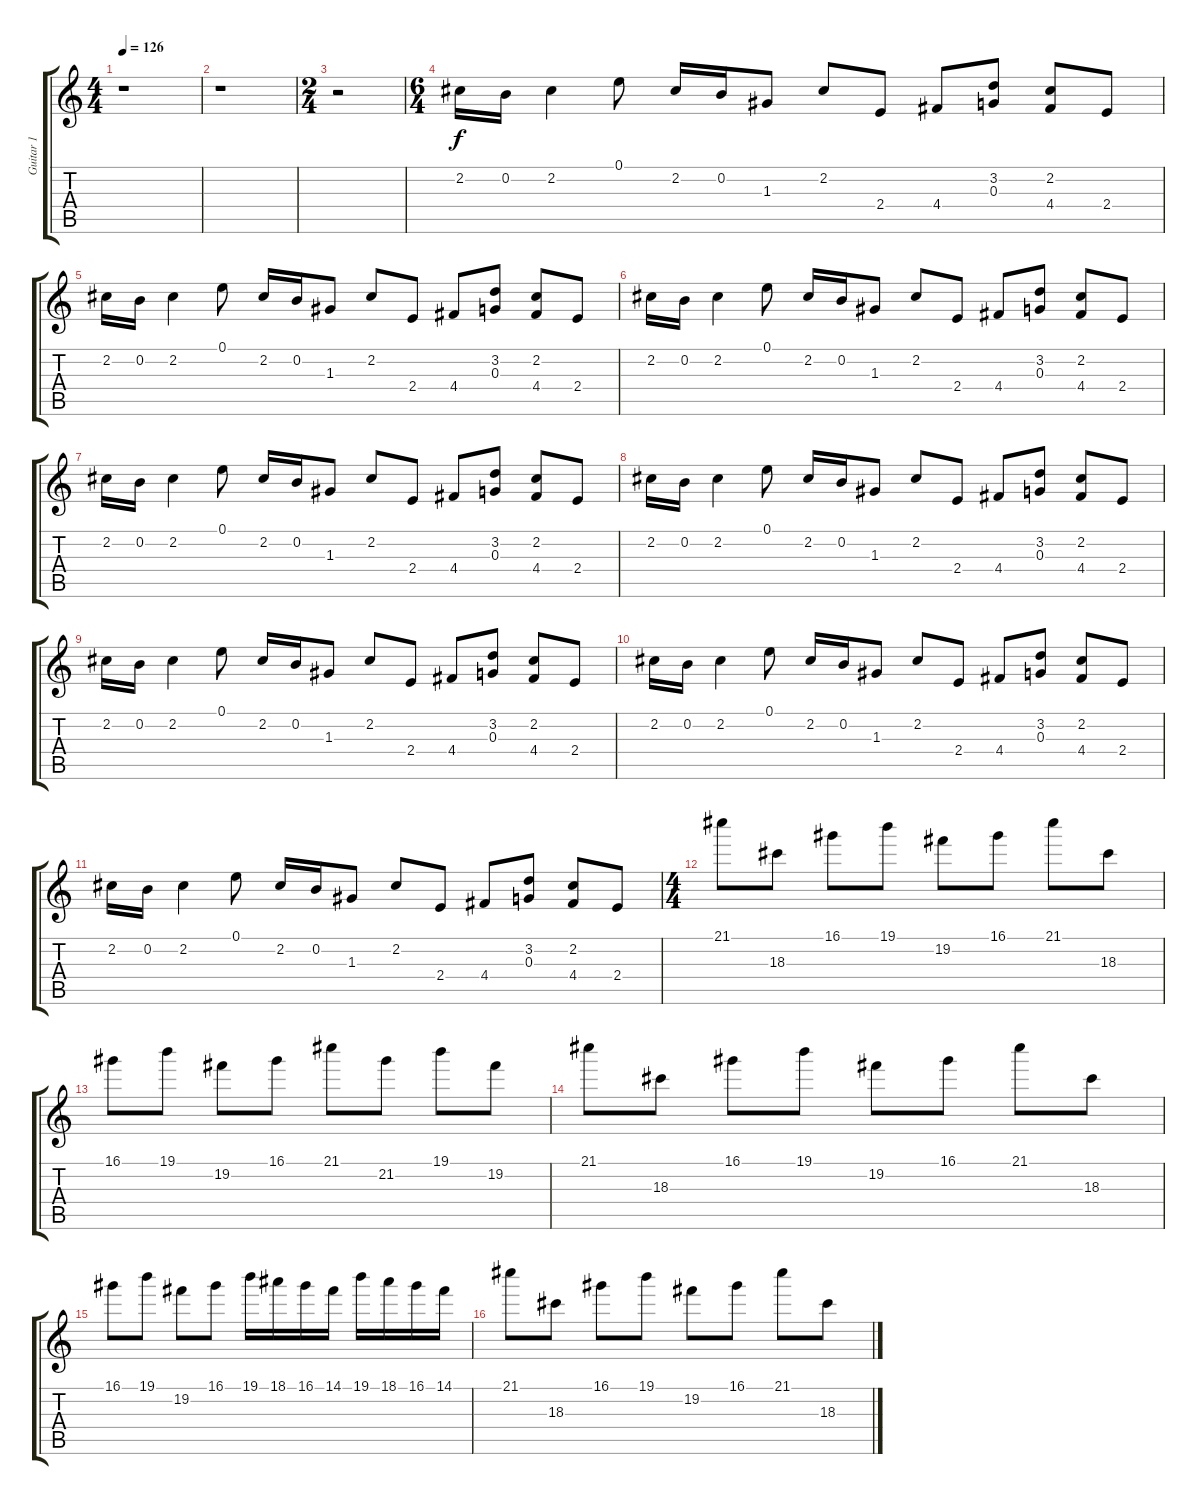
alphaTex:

\track ("Guitar 1" "Guitar 1") {instrument electricguitarclean}
\staff {score tabs}
\tuning (E4 B3 G3 D3 A2 E2) {hide}
\ts (4 4)
\tempo 126
\clef g2
\ks c
r.1{dy f} |
r.1 |
\ts (2 4)
r.2 |
\ts (6 4)
2.2.16{instrument distortionguitar} 0.2.16 2.2.4 0.1.8 2.2.16 0.2.16 1.3.8 2.2.8 2.4.8 4.4.8 (3.2 0.3).8 (2.2 4.4).8 2.4.8 |
2.2.16{instrument distortionguitar} 0.2.16 2.2.4 0.1.8 2.2.16 0.2.16 1.3.8 2.2.8 2.4.8 4.4.8 (3.2 0.3).8 (2.2 4.4).8 2.4.8 |
2.2.16{instrument distortionguitar} 0.2.16 2.2.4 0.1.8 2.2.16 0.2.16 1.3.8 2.2.8 2.4.8 4.4.8 (3.2 0.3).8 (2.2 4.4).8 2.4.8 |
2.2.16{instrument distortionguitar} 0.2.16 2.2.4 0.1.8 2.2.16 0.2.16 1.3.8 2.2.8 2.4.8 4.4.8 (3.2 0.3).8 (2.2 4.4).8 2.4.8 |
2.2.16 0.2.16 2.2.4 0.1.8 2.2.16 0.2.16 1.3.8 2.2.8 2.4.8 4.4.8 (3.2 0.3).8 (2.2 4.4).8 2.4.8 |
2.2.16 0.2.16 2.2.4 0.1.8 2.2.16 0.2.16 1.3.8 2.2.8 2.4.8 4.4.8 (3.2 0.3).8 (2.2 4.4).8 2.4.8 |
2.2.16 0.2.16 2.2.4 0.1.8 2.2.16 0.2.16 1.3.8 2.2.8 2.4.8 4.4.8 (3.2 0.3).8 (2.2 4.4).8 2.4.8 |
2.2.16 0.2.16 2.2.4 0.1.8 2.2.16 0.2.16 1.3.8 2.2.8 2.4.8 4.4.8 (3.2 0.3).8 (2.2 4.4).8 2.4.8 |
\ts (4 4)
21.1.8 18.3.8 16.1.8 19.1.8 19.2.8 16.1.8 21.1.8 18.3.8 |
16.1.8 19.1.8 19.2.8 16.1.8 21.1.8 21.2.8 19.1.8 19.2.8 |
21.1.8 18.3.8 16.1.8 19.1.8 19.2.8 16.1.8 21.1.8 18.3.8 |
16.1.8 19.1.8 19.2.8 16.1.8 19.1.16 18.1.16 16.1.16 14.1.16 19.1.16 18.1.16 16.1.16 14.1.16 |
21.1.8 18.3.8 16.1.8 19.1.8 19.2.8 16.1.8 21.1.8 18.3.8
